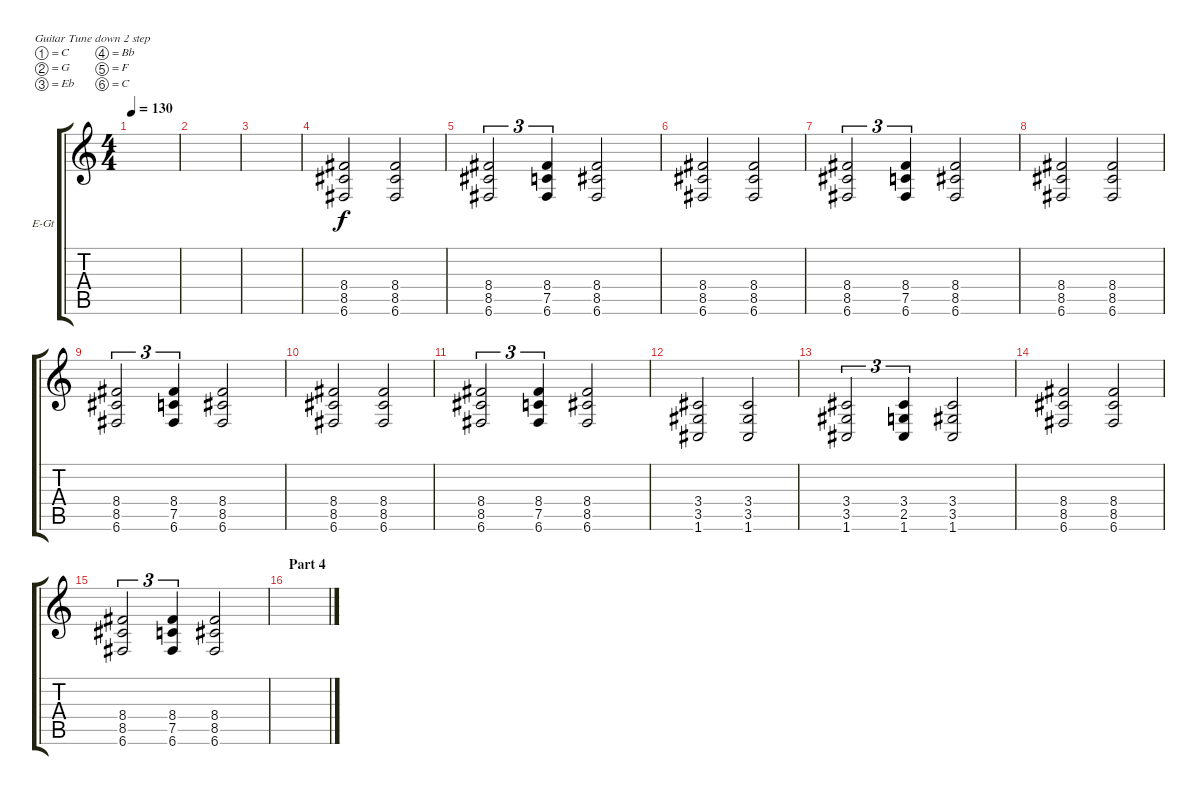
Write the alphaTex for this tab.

\defaultSystemsLayout 4
\bracketExtendMode groupsimilarinstruments
\firstSystemTrackNameOrientation horizontal
\otherSystemsTrackNameOrientation horizontal
\track ("Guitar 1" "E-Gt") {instrument distortionguitar}
\staff {score tabs}
\tuning (C4 G3 Eb3 Bb2 F2 C2)
\ts (4 4)
\tempo 130
\clef g2
\scale
0.333333
\ks aminor
|
\scale
0.333333 |
\scale
0.333333 |
\scale
0.333333 (6.6 8.5 8.4).2 (6.6 8.5 8.4).2 |
\scale
0.333333 (6.6 8.5 8.4).2{tu (3 2)} (6.6 7.5 8.4).4{tu (3 2)} (6.6 8.5 8.4).2 |
\scale
0.333333 (6.6 8.5 8.4).2 (6.6 8.5 8.4).2 |
\scale
0.333333 (6.6 8.5 8.4).2{tu (3 2)} (6.6 7.5 8.4).4{tu (3 2)} (6.6 8.5 8.4).2 |
\scale
0.333333 (6.6 8.5 8.4).2 (6.6 8.5 8.4).2 |
\scale
0.333333 (6.6 8.5 8.4).2{tu (3 2)} (6.6 7.5 8.4).4{tu (3 2)} (6.6 8.5 8.4).2 |
\scale
0.333333 (6.6 8.5 8.4).2 (6.6 8.5 8.4).2 |
\scale
0.333333 (6.6 8.5 8.4).2{tu (3 2)} (6.6 7.5 8.4).4{tu (3 2)} (6.6 8.5 8.4).2 |
(1.6 3.5 3.4).2 (1.6 3.5 3.4).2 |
(1.6 3.5 3.4).2{tu (3 2)} (1.6 2.5 3.4).4{tu (3 2)} (1.6 3.5 3.4).2 |
(6.6 8.5 8.4).2 (6.6 8.5 8.4).2 |
(6.6 8.5 8.4).2{tu (3 2)} (6.6 7.5 8.4).4{tu (3 2)} (6.6 8.5 8.4).2 |
\section ("" "Part 4")
